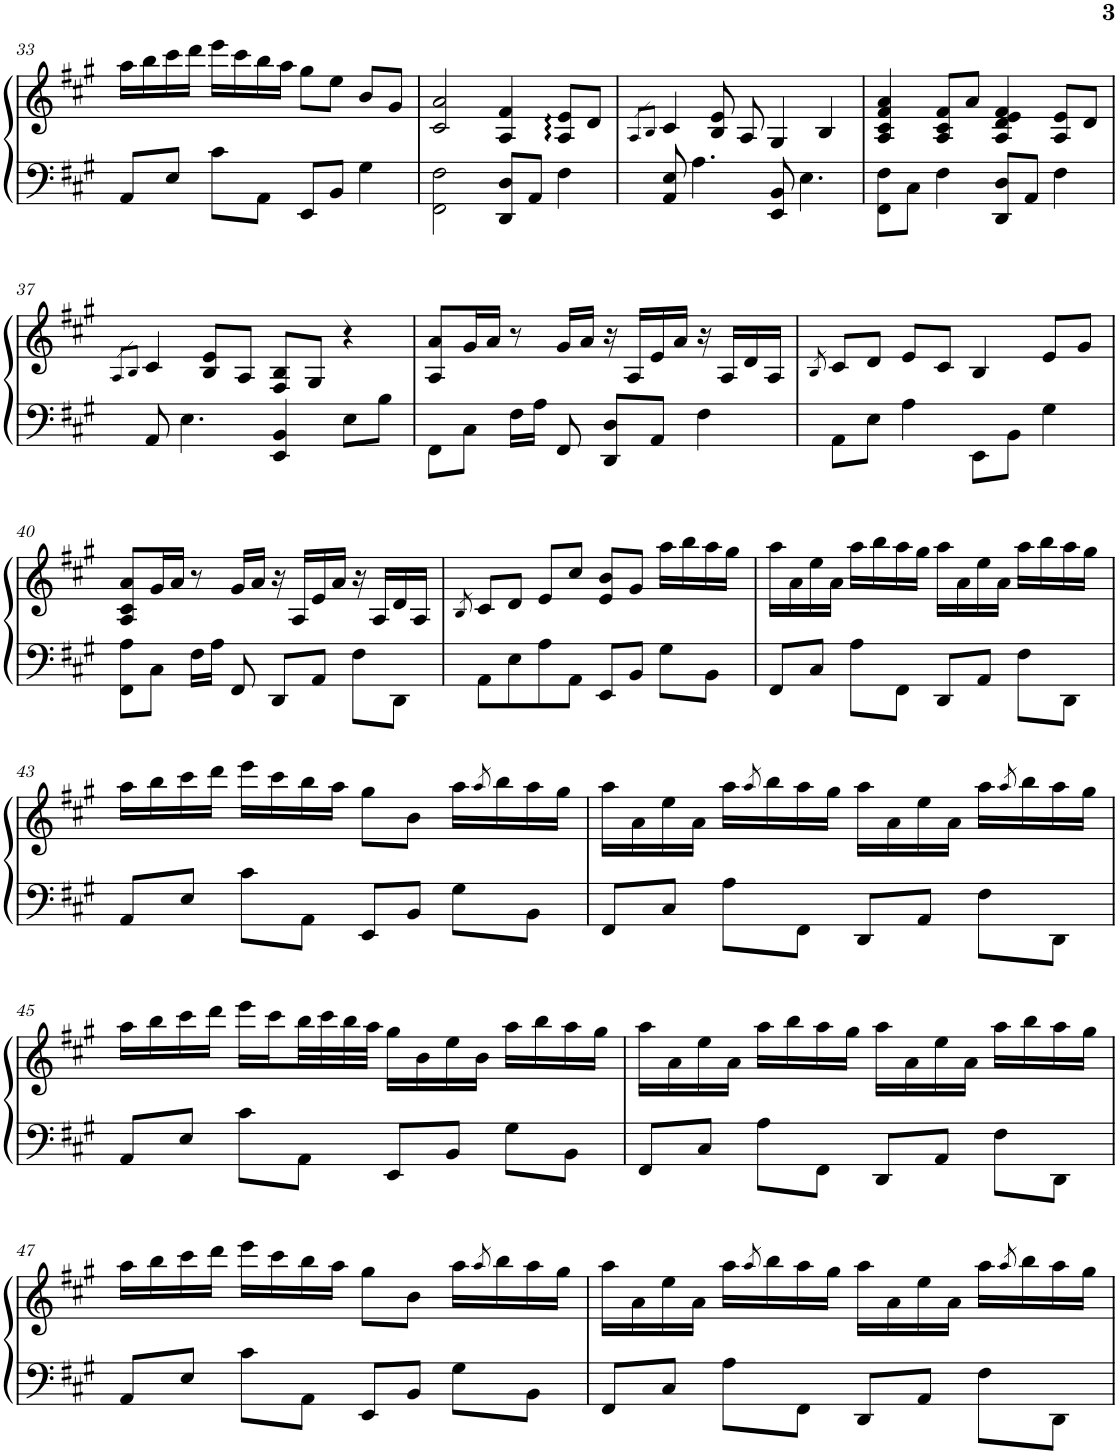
**kern	**kern
*part1	*part1
*staff2	*staff1
*I"Piano	*
*I'Pno	*
!!LO:PB:g=z
*clefF4	*clefG2
*k[f#c#g#]	*k[f#c#g#]
*A:	*A:
*M4/4	*M4/4
=33	=33
8AA/L	16aa\LL
.	16bb\
8E/J	16ccc#\
.	16ddd\JJ
8c#\L	16eee\LL
.	16ccc#\
8AA\J	16bb\
.	16aa\JJ
8EE/L	8gg#\L
8BB/J	8ee\J
4G#\	8b/L
.	8g#/J
=34	=34
2FF#\ 2F#\	2c#/ 2a/
8DD/ 8D/L	4A/ 4f#/
8AA/J	.
4F#\	8A/ 8e/L
.	8d/J
=35	=35
.	8qA/L
.	8qB/J
8AA/ 8E/	4c#/
4.A\	.
.	8B/ 8e/
.	8A/
8EE/ 8BB/	4G#/
4.E\	.
.	4B/
=36	=36
8FF#\ 8F#\L	4A/ 4c#/ 4f#/ 4a/
8C#\J	.
4F#\	8A/ 8c#/ 8f#/L
.	8a/J
8DD/ 8D/L	4A/ 4d/ 4e/ 4f#/
8AA/J	.
4F#\	8A/ 8e/L
.	8d/J
!!LO:LB:g=z
=37	=37
.	8qA/L
.	8qB/J
8AA/	4c#/
4.E\	.
.	8B/ 8e/L
.	8A/J
4EE/ 4BB/	8F#/ 8B/L
.	8G#/J
8E\L	4r
8B\J	.
=38	=38
8FF#\L	8A/ 8a/L
8C#\J	16g#/L
.	16a/JJ
16F#\LL	8r
16A\JJ	.
8FF#/	16g#/LL
.	16a/JJ
8DD/ 8D/L	16r
.	16A/LL
8AA/J	16e/
.	16a/JJ
4F#\	16r
.	16A/LL
.	16d/
.	16A/JJ
=39	=39
.	8qB/
8AA\L	8c#/L
8E\J	8d/J
4A\	8e/L
.	8c#/J
8EE\L	4B/
8BB\J	.
4G#\	8e/L
.	8g#/J
!!LO:LB:g=z
=40	=40
8FF#\ 8A\L	8A/ 8c#/ 8a/L
8C#\J	16g#/L
.	16a/JJ
16F#\LL	8r
16A\JJ	.
8FF#/	16g#/LL
.	16a/JJ
8DD/L	16r
.	16A/LL
8AA/J	16e/
.	16a/JJ
8F#\L	16r
.	16A/LL
8DD\J	16d/
.	16A/JJ
=41	=41
.	8qB/
8AA\L	8c#/L
8E\	8d/J
8A\	8e/L
8AA\J	8cc#/J
8EE/L	8e/ 8b/L
8BB/J	8g#/J
8G#\L	16aa\LL
.	16bb\
8BB\J	16aa\
.	16gg#\JJ
=42	=42
8FF#/L	16aa\LL
.	16a\
8C#/J	16ee\
.	16a\JJ
8A\L	16aa\LL
.	16bb\
8FF#\J	16aa\
.	16gg#\JJ
8DD/L	16aa\LL
.	16a\
8AA/J	16ee\
.	16a\JJ
8F#\L	16aa\LL
.	16bb\
8DD\J	16aa\
.	16gg#\JJ
!!LO:LB:g=z
=43	=43
8AA/L	16aa\LL
.	16bb\
8E/J	16ccc#\
.	16ddd\JJ
8c#\L	16eee\LL
.	16ccc#\
8AA\J	16bb\
.	16aa\JJ
8EE/L	8gg#\L
8BB/J	8b\J
8G#\L	16aa\LL
.	8qaa/
.	16bb\
8BB\J	16aa\
.	16gg#\JJ
=44	=44
8FF#/L	16aa\LL
.	16a\
8C#/J	16ee\
.	16a\JJ
8A\L	16aa\LL
.	8qaa/
.	16bb\
8FF#\J	16aa\
.	16gg#\JJ
8DD/L	16aa\LL
.	16a\
8AA/J	16ee\
.	16a\JJ
8F#\L	16aa\LL
.	8qaa/
.	16bb\
8DD\J	16aa\
.	16gg#\JJ
!!LO:LB:g=z
=45	=45
8AA/L	16aa\LL
.	16bb\
8E/J	16ccc#\
.	16ddd\JJ
8c#\L	16eee\LL
.	16ccc#\
8AA\J	32bb\L
.	32ccc#\
.	32bb\
.	32aa\JJJ
8EE/L	16gg#\LL
.	16b\
8BB/J	16ee\
.	16b\JJ
8G#\L	16aa\LL
.	16bb\
8BB\J	16aa\
.	16gg#\JJ
=46	=46
8FF#/L	16aa\LL
.	16a\
8C#/J	16ee\
.	16a\JJ
8A\L	16aa\LL
.	16bb\
8FF#\J	16aa\
.	16gg#\JJ
8DD/L	16aa\LL
.	16a\
8AA/J	16ee\
.	16a\JJ
8F#\L	16aa\LL
.	16bb\
8DD\J	16aa\
.	16gg#\JJ
!!LO:LB:g=z
=47	=47
8AA/L	16aa\LL
.	16bb\
8E/J	16ccc#\
.	16ddd\JJ
8c#\L	16eee\LL
.	16ccc#\
8AA\J	16bb\
.	16aa\JJ
8EE/L	8gg#\L
8BB/J	8b\J
8G#\L	16aa\LL
.	8qaa/
.	16bb\
8BB\J	16aa\
.	16gg#\JJ
=48	=48
8FF#/L	16aa\LL
.	16a\
8C#/J	16ee\
.	16a\JJ
8A\L	16aa\LL
.	8qaa/
.	16bb\
8FF#\J	16aa\
.	16gg#\JJ
8DD/L	16aa\LL
.	16a\
8AA/J	16ee\
.	16a\JJ
8F#\L	16aa\LL
.	8qaa/
.	16bb\
8DD\J	16aa\
.	16gg#\JJ
=	=
*-	*-
